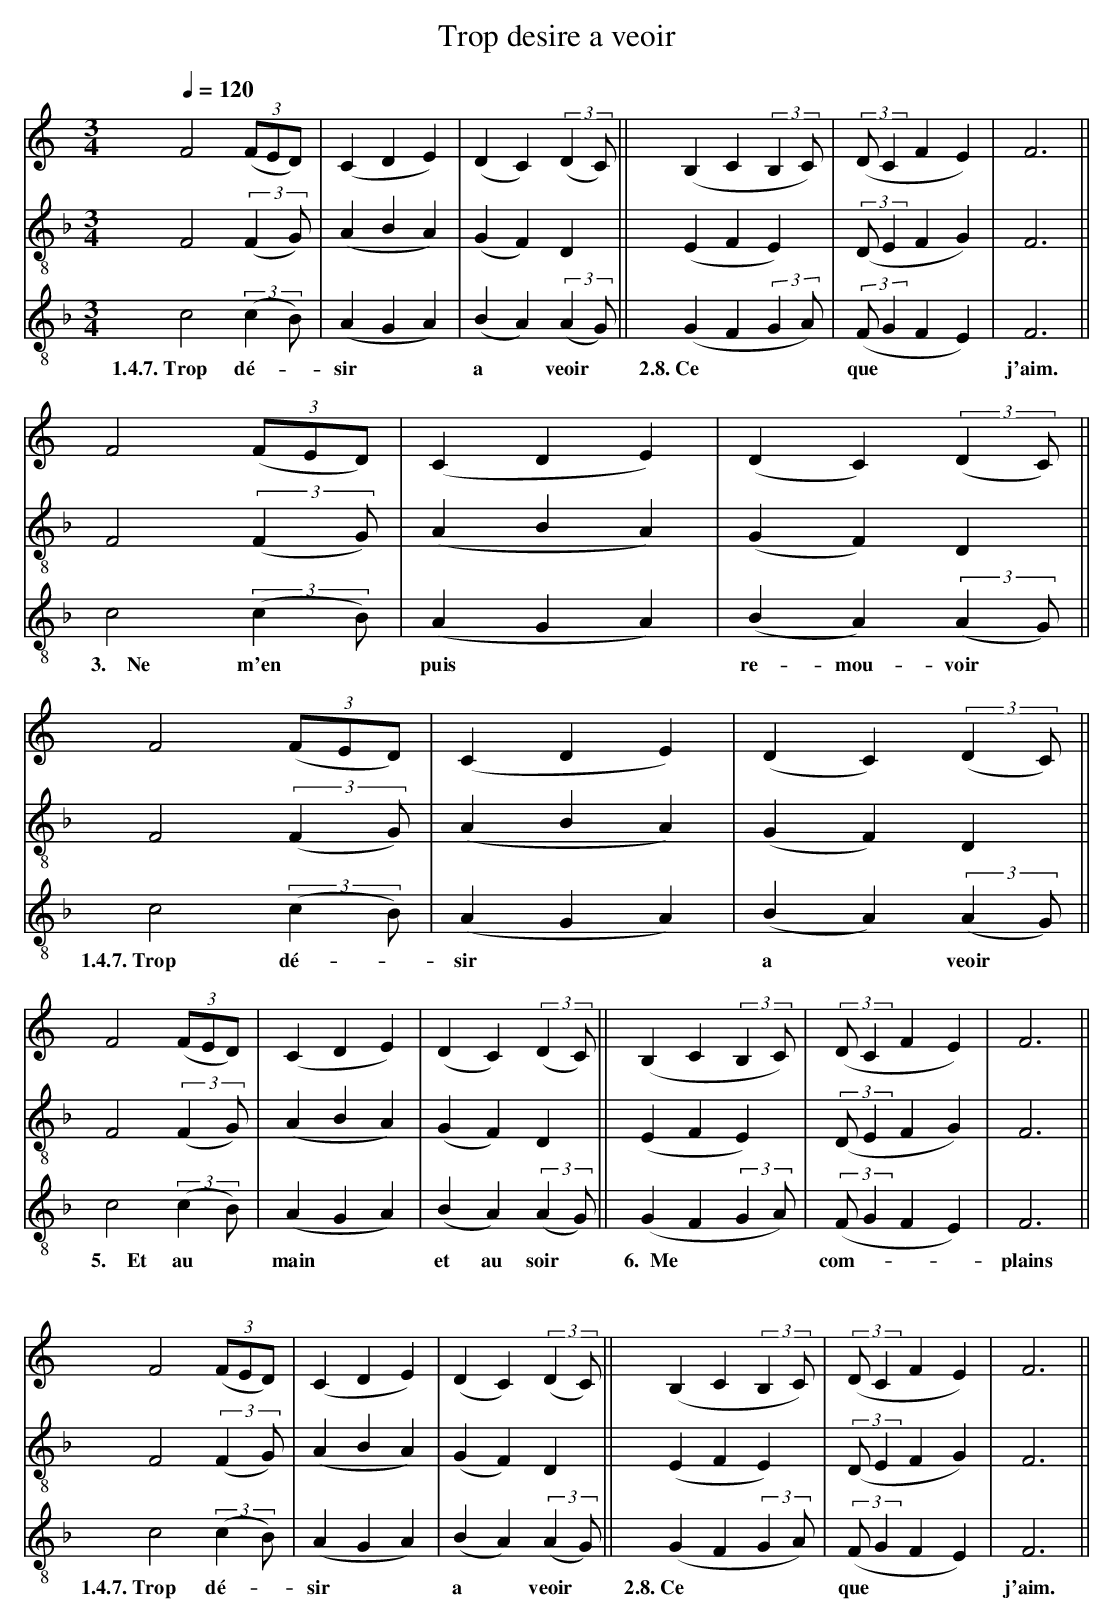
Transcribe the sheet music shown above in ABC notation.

X:1
T:Trop desire a veoir
M:3/4
L:1/4
Q:1/4=120
K:F Lydian
V:1 clef=treble
V:2 clef=treble-8 middle=B,
V:3 clef=treble-8 middle=B,
[V:1][K:C]  F2      ((3F/E/D/)|(C D E) |(D  C) ((3:2:2DC/)  ||   (B,C (3:2:2B,C/) |((3:2:2D/C F  E)  | F3  ||
[V:2][K:F]  F,2 ((3:2:2F,G,/) |(A,B,A,)|(G, F,)       D,    ||   (E,F,E,)    |((3:2:2D,/E,F, G,)| F,3 ||
[V:3][K:F]  C2  ((3:2:2CB,/)  |(A,G,A,)|(B, A,)((3:2:2A,G,/)||   (G,F,(3:2:2G,A,/)|((3:2:2F,/G,F, E,)| F,3 ||
w:   1.4.7.~Trop       dé-*     sir**    a*          veoir*   2.8.~Ce***            que***      j'aim.
[V:1][K:C]  F2      ((3F/E/D/)|(C D E) |(D  C) ((3:2:2DC/)  ||
[V:2][K:F]  F,2 ((3:2:2F,G,/) |(A,B,A,)|(G, F,)       D,    ||
[V:3][K:F]  C2  ((3:2:2CB,/)  |(A,G,A,)|(B, A,)((3:2:2A,G,/)||
w:  ~~3.~~~~Ne         m'en*    puis**   re-mou-     voir*
[V:1][K:C]  F2      ((3F/E/D/)|(C D E) |(D  C) ((3:2:2DC/)  ||
[V:2][K:F]  F,2 ((3:2:2F,G,/) |(A,B,A,)|(G, F,)       D,    ||
[V:3][K:F]  C2  ((3:2:2CB,/)  |(A,G,A,)|(B, A,)((3:2:2A,G,/)||
w:   1.4.7.~Trop       dé-*     sir**    a*          veoir*
[V:1][K:C]  F2      ((3F/E/D/)|(C D E) |(D  C) ((3:2:2DC/)  ||   (B,C (3:2:2B,C/) |((3:2:2D/C F  E)  | F3  ||
[V:2][K:F]  F,2 ((3:2:2F,G,/) |(A,B,A,)|(G, F,)       D,    ||   (E,F,E,)    |((3:2:2D,/E,F, G,)| F,3 ||
[V:3][K:F]  C2  ((3:2:2CB,/)  |(A,G,A,)|(B, A,)((3:2:2A,G,/)||   (G,F,(3:2:2G,A,/)|((3:2:2F,/G,F, E,)| F,3 ||
w:  ~~5.~~~~Et         au*      main**   et au       soir*   ~6.~~Me***            com-***     plains
[V:1][K:C]  F2      ((3F/E/D/)|(C D E) |(D  C) ((3:2:2DC/)  ||   (B,C (3:2:2B,C/) |((3:2:2D/C F  E)  | F3  ||
[V:2][K:F]  F,2 ((3:2:2F,G,/) |(A,B,A,)|(G, F,)       D,    ||   (E,F,E,)    |((3:2:2D,/E,F, G,)| F,3 ||
[V:3][K:F]  C2  ((3:2:2CB,/)  |(A,G,A,)|(B, A,)((3:2:2A,G,/)||   (G,F,(3:2:2G,A,/)|((3:2:2F,/G,F, E,)| F,3 ||
w:   1.4.7.~Trop       dé-*     sir**    a*          veoir*   2.8.~Ce***            que***      j'aim.
